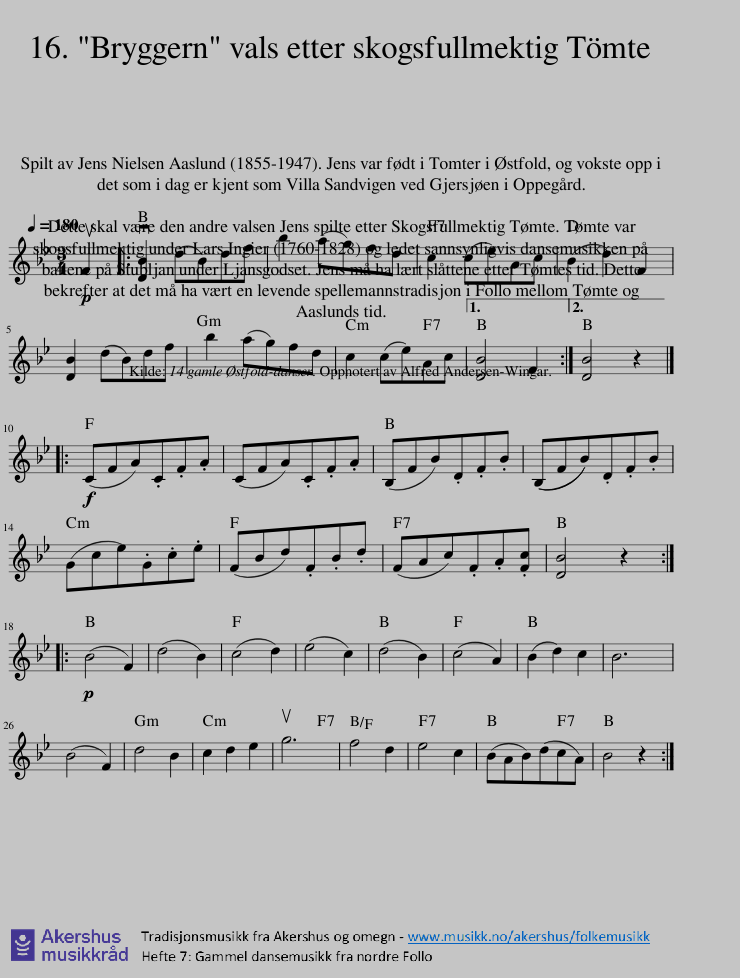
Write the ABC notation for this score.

X:1
L:1/8
Q:1/4=180
M:3/4
I:linebreak $
K:Bb
V:1 treble
V:1
!p! uF2 |: v[DB]2 (dB)df | b2 (ag)fd | c2 (ce)Ac | (B2 d2) F2 |$ %5
 [DB]2 (dB)df | b2 (ag)fd | c2 (ce)Ac |1 [DB]4 F2 :|2 [DB]4 z2 |]:$ %10
!f! (CFA).C.F.A | (CFA).C.F.A | (B,FB).D.F.B | ((B,FB)).D.F.B |$ (Gce).G.c.e | %15
 (FBd).F.B.d | (FAc).F.A.[Fc] | [DB]4 z2 ::$!p! (B4 F2) | (d4 B2) | %20
 (c4 d2) | (e4 c2) | (d4 B2) | (c4 A2) | (B2 d2) c2 | %25
 B6 |$ (B4 F2) | d4 B2 | c2 d2 e2 | ug6 | %30
 f4 d2 | e4 c2 | (BAB)(dcA) | B4 z2 :| %34
